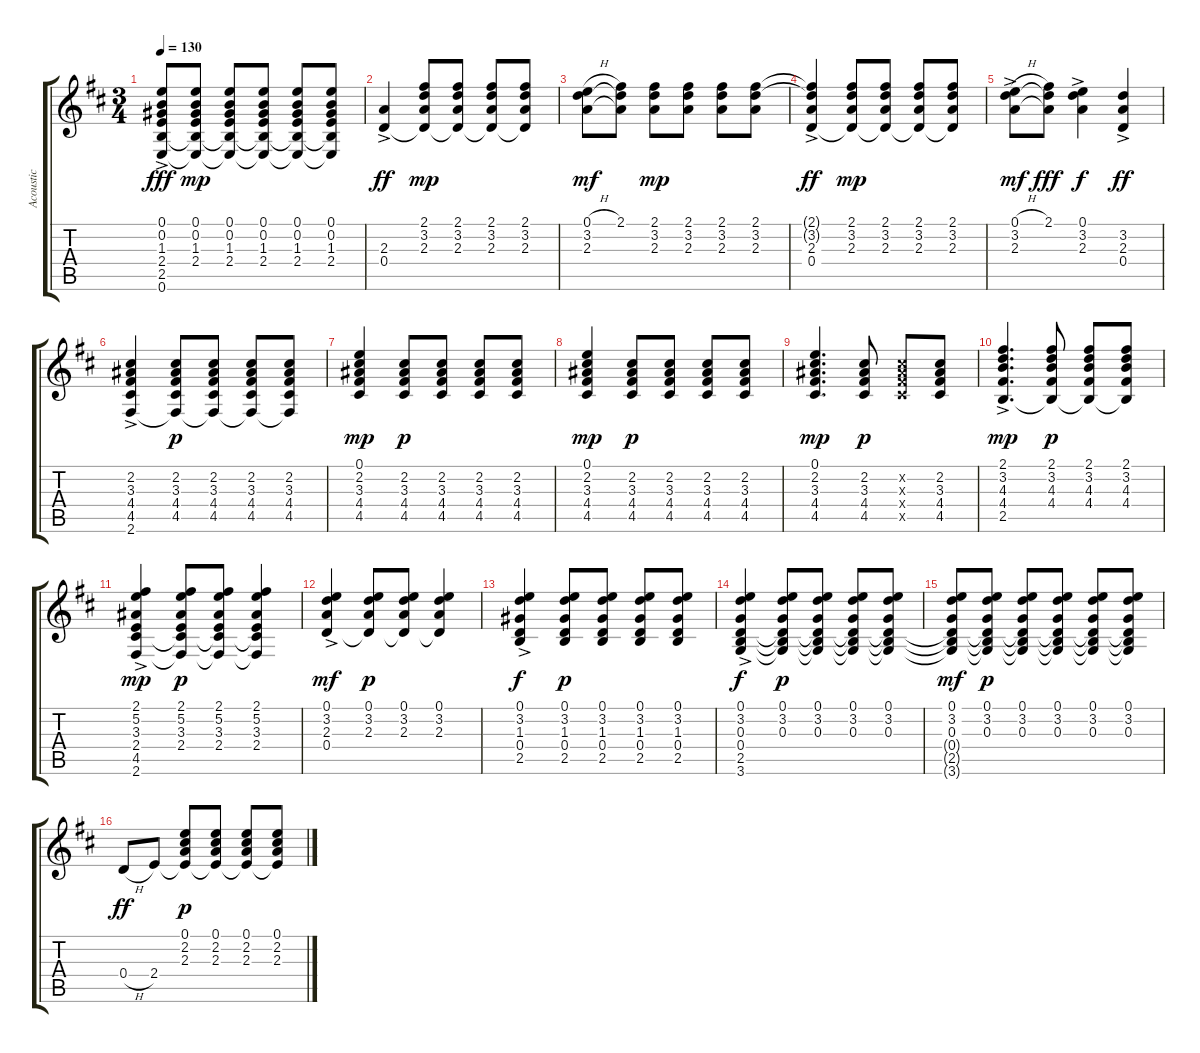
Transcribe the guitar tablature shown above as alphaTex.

\track ("Acoustic" "Acoustic") {instrument acousticguitarsteel}
\staff {score tabs}
\tuning (E4 B3 G3 D3 A2 E2) {hide}
\ts (3 4)
\tempo 130
\clef g2
\ks bminor
(0.1{t} 0.2{t} 1.3{ac} 2.4{ac} 2.5{ac} 0.6{ac}).8{dy fff} (0.1 0.2 1.3 2.4 2.5{t} 0.6{t}).8{dy mp} (0.1 0.2 1.3 2.4 2.5{t} 0.6{t}).8 (0.1 0.2 1.3 2.4 2.5{t} 0.6{t}).8 (0.1 0.2 1.3 2.4 2.5{t} 0.6{t}).8 (0.1 0.2 1.3 2.4 2.5{t} 0.6{t}).8 |
(2.3{ac} 0.4{ac}).4{dy ff} (2.1 3.2 2.3 0.4{t}).8{dy mp} (2.1 3.2 2.3 0.4{t}).8 (2.1 3.2 2.3 0.4{t}).8 (2.1 3.2 2.3 0.4{t}).8 |
(0.1{h} 3.2 2.3).8{dy mf} (2.1 3.2{t} 2.3{t}).8 (2.1 3.2 2.3).8{dy mp} (2.1 3.2 2.3).8 (2.1 3.2 2.3).8 (2.1 3.2 2.3).8 |
(2.1{t} 3.2{t} 2.3{ac} 0.4{ac}).4{dy ff} (2.1 3.2 2.3 0.4{t}).8{dy mp} (2.1 3.2 2.3 0.4{t}).8 (2.1 3.2 2.3 0.4{t}).8 (2.1 3.2 2.3 0.4{t}).8 |
(0.1{h ac} 3.2 2.3).8{dy mf} (2.1 3.2{t} 2.3{t}).8{dy fff} (0.1{ac} 3.2{ac} 2.3{ac}).4{dy f} (3.2{ac} 2.3{ac} 0.4{ac}).4{dy ff} |
(2.2 3.3 4.4 4.5 2.6{ac}).4 (2.2 3.3 4.4 4.5 2.6{t}).8{dy p} (2.2 3.3 4.4 4.5 2.6{t}).8 (2.2 3.3 4.4 4.5 2.6{t}).8 (2.2 3.3 4.4 4.5 2.6{t}).8 |
(0.1 2.2 3.3 4.4 4.5).4{dy mp} (2.2 3.3 4.4 4.5).8{dy p} (2.2 3.3 4.4 4.5).8 (2.2 3.3 4.4 4.5).8 (2.2 3.3 4.4 4.5).8 |
(0.1 2.2 3.3 4.4 4.5).4{dy mp} (2.2 3.3 4.4 4.5).8{dy p} (2.2 3.3 4.4 4.5).8 (2.2 3.3 4.4 4.5).8 (2.2 3.3 4.4 4.5).8 |
(0.1 2.2 3.3 4.4 4.5).4{d dy mp} (2.2 3.3 4.4 4.5).8{dy p} (2.2{x} 3.3{x} 4.4{x} 4.5{x}).8 (2.2 3.3 4.4 4.5).8 |
(2.1{ac} 3.2{ac} 4.3{ac} 4.4{ac} 2.5{ac}).4{d dy mp} (2.1 3.2 4.3 4.4 2.5{t}).8{dy p} (2.1 3.2 4.3 4.4 2.5{t}).8 (2.1 3.2 4.3 4.4 2.5{t}).8 |
(2.1{ac} 5.2{ac} 3.3{ac} 2.4{ac} 4.5{ac} 2.6{ac}).4{dy mp} (2.1 5.2 3.3 2.4 4.5{t} 2.6{t}).8{dy p} (2.1 5.2 3.3 2.4 4.5{t} 2.6{t}).8 (2.1 5.2 3.3 2.4 4.5{t} 2.6{t}).4 |
(0.1{ac} 3.2{ac} 2.3{ac} 0.4{ac}).4{dy mf} (0.1 3.2 2.3 0.4{t}).8{dy p} (0.1 3.2 2.3 0.4{t}).8 (0.1 3.2 2.3 0.4{t}).4 |
(0.1{ac} 3.2{ac} 1.3{ac} 0.4{ac} 2.5{ac}).4{dy f} (0.1 3.2 1.3 0.4 2.5).8{dy p} (0.1 3.2 1.3 0.4 2.5).8 (0.1 3.2 1.3 0.4 2.5).8 (0.1 3.2 1.3 0.4 2.5).8 |
(0.1{ac} 3.2{ac} 0.3{ac} 0.4{ac} 2.5{ac} 3.6{ac}).4{dy f} (0.1 3.2 0.3 0.4{t} 2.5{t} 3.6{t}).8{dy p} (0.1 3.2 0.3 0.4{t} 2.5{t} 3.6{t}).8 (0.1 3.2 0.3 0.4{t} 2.5{t} 3.6{t}).8 (0.1 3.2 0.3 0.4{t} 2.5{t} 3.6{t}).8 |
(0.1 3.2 0.3 0.4{t} 2.5{t} 3.6{t}).8{dy mf} (0.1 3.2 0.3 0.4{t} 2.5{t} 3.6{t}).8{dy p} (0.1 3.2 0.3 0.4{t} 2.5{t} 3.6{t}).8 (0.1 3.2 0.3 0.4{t} 2.5{t} 3.6{t}).8 (0.1 3.2 0.3 0.4{t} 2.5{t} 3.6{t}).8 (0.1 3.2 0.3 0.4{t} 2.5{t} 3.6{t}).8 |
0.4{h}.8{dy ff} 2.4.8 (0.1 2.2 2.3 2.4{t}).8{dy p} (0.1 2.2 2.3 2.4{t}).8 (0.1 2.2 2.3 2.4{t}).8 (0.1 2.2 2.3 2.4{t}).8
